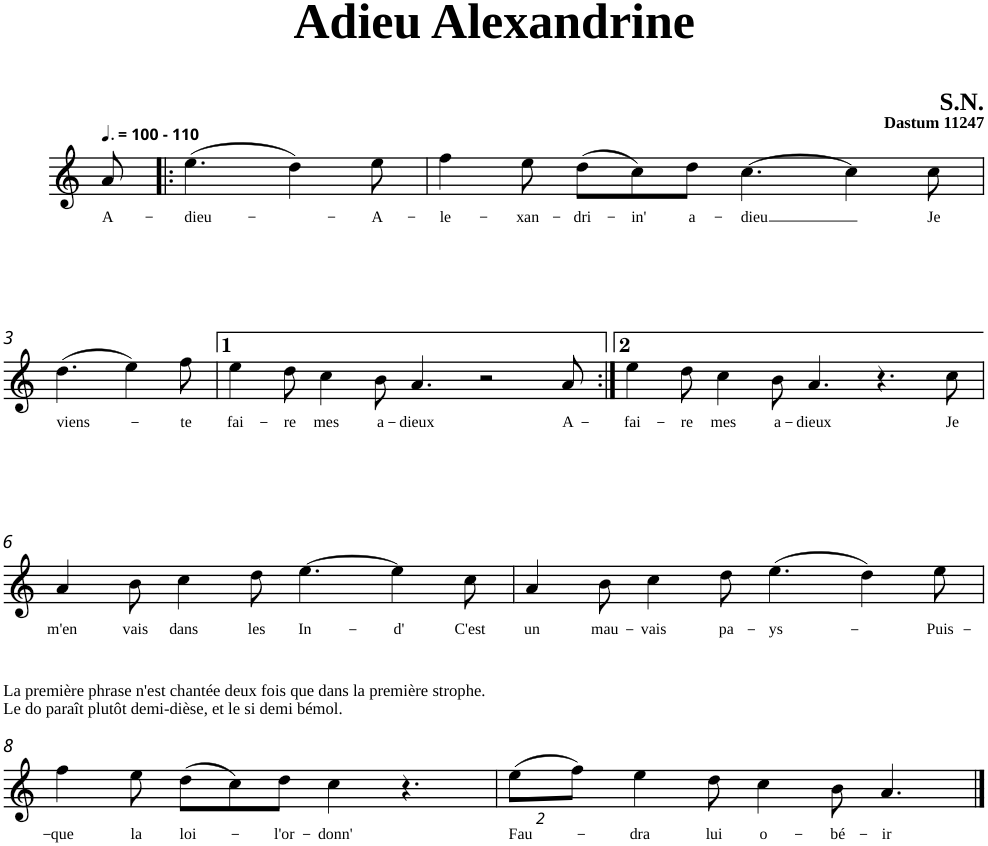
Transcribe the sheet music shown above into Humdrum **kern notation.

**kern	**text
*part1	*part1
*staff1	*staff1
*clefG2	*
*k[]	*
=	=
!LO:TX:a:B:t=- 110	!
!	!LO:LY:b
8a/	A-
=1!|:	=1!|:
!	!LO:LY:b
(>4.ee\	-dieu-
4dd\)	.
!	!LO:LY:b
8ee\	-A-
=2	=2
!	!LO:LY:b
4ff\	-le-
!	!LO:LY:b
8ee\	-xan-
!	!LO:LY:b
(>8dd\L	-dri-
!	!LO:LY:b
8cc\)	-in'
!	!LO:LY:b
8dd\J	a-
!	!LO:LY:b
[4cc\	-dieu
8ryy	.
4cc\]	.
!	!LO:LY:b
8cc\	Je
!!LO:LB:g=z
=3	=3
!	!LO:LY:b
(>4.dd\	viens-
8cc\_	.
4ee\)	.
!	!LO:LY:b
8ff\	-te
=4	=4
!	!LO:LY:b
4ee\	fai-
!	!LO:LY:b
8dd\	-re
!	!LO:LY:b
4cc\	mes
!	!LO:LY:b
8b\	a-
!	!LO:LY:b
[4a/	-dieux
8ryy	.
2r	.
!	!LO:LY:b
8a/	A-
=5:|!	=5:|!
!	!LO:LY:b
4ee\	-fai-
8a/]	.
!	!LO:LY:b
8dd\	-re
!	!LO:LY:b
4cc\	mes
!	!LO:LY:b
8b\	a-
!	!LO:LY:b
[4a/	-dieux
4.r	.
!	!LO:LY:b
8cc\	Je
!!LO:LB:g=z
=6	=6
!	!LO:LY:b
4a/	m'en
8a/]	.
!	!LO:LY:b
8b\	vais
!	!LO:LY:b
4cc\	dans
!	!LO:LY:b
8dd\	les
!	!LO:LY:b
[4ee\	In-
!	!LO:LY:b
4ee\]	-d'
!	!LO:LY:b
8cc\	C'est
=7	=7
!	!LO:LY:b
4a/	un
8ee\_	.
!	!LO:LY:b
8b\	mau-
!	!LO:LY:b
4cc\	-vais
!	!LO:LY:b
8dd\	pa-
!	!LO:LY:b
(>[4ee\	-ys-
4dd\)	.
!	!LO:LY:b
8ee\	-Puis-
!!LO:LB:g=z
=8	=8
!	!LO:LY:b
4ff\	-que
8ee\]	.
!	!LO:LY:b
8ee\	la
!	!LO:LY:b
(>8dd\L	loi-
8cc\)	.
!	!LO:LY:b
8dd\J	-l'or-
!	!LO:LY:b
4cc\	-donn'
4.r	.
=9	=9
*Xbrackettup	*
!	!LO:LY:b
(>16%3ee\L	Fau-
16%3ff\J)	.
!	!LO:LY:b
4ee\	-dra
!	!LO:LY:b
8dd\	lui
!	!LO:LY:b
4cc\	o-
!	!LO:LY:b
8b\	-bé-
!	!LO:LY:b
4.a/	-ir
==	==
*-	*-
